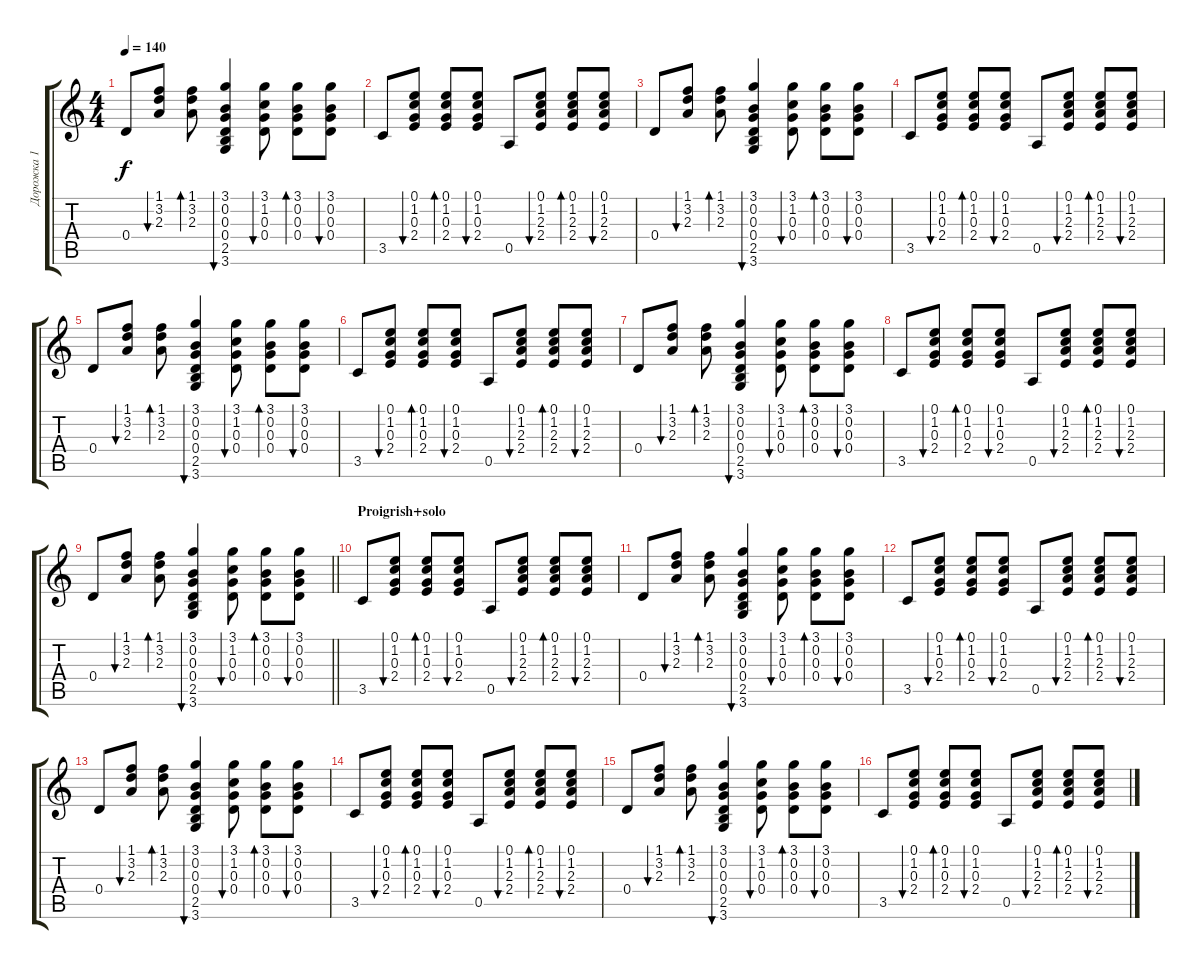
\track ("Дорожка 1" "Дорожка 1") {instrument acousticguitarsteel}
\staff {score tabs}
\tuning (E4 B3 G3 D3 A2 E2) {hide}
\ts (4 4)
\tempo 140
\clef g2
\ks c
0.4.8{dy f} (1.1 3.2 2.3).8{bu 60} (1.1 3.2 2.3).8{bd 60} (3.1 0.2 0.3 0.4 2.5 3.6).4{bu 60} (3.1 1.2 0.3 0.4).8{bu 60} (3.1 0.2 0.3 0.4).8{bd 60} (3.1 0.2 0.3 0.4).8{bu 60} |
3.5.8 (0.1 1.2 0.3 2.4).8{bu 60} (0.1 1.2 0.3 2.4).8{bd 60} (0.1 1.2 0.3 2.4).8{bu 60} 0.5.8 (0.1 1.2 2.3 2.4).8{bu 60} (0.1 1.2 2.3 2.4).8{bd 60} (0.1 1.2 2.3 2.4).8{bu 60} |
0.4.8 (1.1 3.2 2.3).8{bu 60} (1.1 3.2 2.3).8{bd 60} (3.1 0.2 0.3 0.4 2.5 3.6).4{bu 60} (3.1 1.2 0.3 0.4).8{bu 60} (3.1 0.2 0.3 0.4).8{bd 60} (3.1 0.2 0.3 0.4).8{bu 60} |
3.5.8 (0.1 1.2 0.3 2.4).8{bu 60} (0.1 1.2 0.3 2.4).8{bd 60} (0.1 1.2 0.3 2.4).8{bu 60} 0.5.8 (0.1 1.2 2.3 2.4).8{bu 60} (0.1 1.2 2.3 2.4).8{bd 60} (0.1 1.2 2.3 2.4).8{bu 60} |
0.4.8 (1.1 3.2 2.3).8{bu 60} (1.1 3.2 2.3).8{bd 60} (3.1 0.2 0.3 0.4 2.5 3.6).4{bu 60} (3.1 1.2 0.3 0.4).8{bu 60} (3.1 0.2 0.3 0.4).8{bd 60} (3.1 0.2 0.3 0.4).8{bu 60} |
3.5.8 (0.1 1.2 0.3 2.4).8{bu 60} (0.1 1.2 0.3 2.4).8{bd 60} (0.1 1.2 0.3 2.4).8{bu 60} 0.5.8 (0.1 1.2 2.3 2.4).8{bu 60} (0.1 1.2 2.3 2.4).8{bd 60} (0.1 1.2 2.3 2.4).8{bu 60} |
0.4.8 (1.1 3.2 2.3).8{bu 60} (1.1 3.2 2.3).8{bd 60} (3.1 0.2 0.3 0.4 2.5 3.6).4{bu 60} (3.1 1.2 0.3 0.4).8{bu 60} (3.1 0.2 0.3 0.4).8{bd 60} (3.1 0.2 0.3 0.4).8{bu 60} |
3.5.8 (0.1 1.2 0.3 2.4).8{bu 60} (0.1 1.2 0.3 2.4).8{bd 60} (0.1 1.2 0.3 2.4).8{bu 60} 0.5.8 (0.1 1.2 2.3 2.4).8{bu 60} (0.1 1.2 2.3 2.4).8{bd 60} (0.1 1.2 2.3 2.4).8{bu 60} |
\barLineRight lightlight
0.4.8 (1.1 3.2 2.3).8{bu 60} (1.1 3.2 2.3).8{bd 60} (3.1 0.2 0.3 0.4 2.5 3.6).4{bu 60} (3.1 1.2 0.3 0.4).8{bu 60} (3.1 0.2 0.3 0.4).8{bd 60} (3.1 0.2 0.3 0.4).8{bu 60} |
\section ("" "Proigrish+solo")
3.5.8 (0.1 1.2 0.3 2.4).8{bu 60} (0.1 1.2 0.3 2.4).8{bd 60} (0.1 1.2 0.3 2.4).8{bu 60} 0.5.8 (0.1 1.2 2.3 2.4).8{bu 60} (0.1 1.2 2.3 2.4).8{bd 60} (0.1 1.2 2.3 2.4).8{bu 60} |
0.4.8 (1.1 3.2 2.3).8{bu 60} (1.1 3.2 2.3).8{bd 60} (3.1 0.2 0.3 0.4 2.5 3.6).4{bu 60} (3.1 1.2 0.3 0.4).8{bu 60} (3.1 0.2 0.3 0.4).8{bd 60} (3.1 0.2 0.3 0.4).8{bu 60} |
3.5.8 (0.1 1.2 0.3 2.4).8{bu 60} (0.1 1.2 0.3 2.4).8{bd 60} (0.1 1.2 0.3 2.4).8{bu 60} 0.5.8 (0.1 1.2 2.3 2.4).8{bu 60} (0.1 1.2 2.3 2.4).8{bd 60} (0.1 1.2 2.3 2.4).8{bu 60} |
0.4.8 (1.1 3.2 2.3).8{bu 60} (1.1 3.2 2.3).8{bd 60} (3.1 0.2 0.3 0.4 2.5 3.6).4{bu 60} (3.1 1.2 0.3 0.4).8{bu 60} (3.1 0.2 0.3 0.4).8{bd 60} (3.1 0.2 0.3 0.4).8{bu 60} |
3.5.8 (0.1 1.2 0.3 2.4).8{bu 60} (0.1 1.2 0.3 2.4).8{bd 60} (0.1 1.2 0.3 2.4).8{bu 60} 0.5.8 (0.1 1.2 2.3 2.4).8{bu 60} (0.1 1.2 2.3 2.4).8{bd 60} (0.1 1.2 2.3 2.4).8{bu 60} |
0.4.8 (1.1 3.2 2.3).8{bu 60} (1.1 3.2 2.3).8{bd 60} (3.1 0.2 0.3 0.4 2.5 3.6).4{bu 60} (3.1 1.2 0.3 0.4).8{bu 60} (3.1 0.2 0.3 0.4).8{bd 60} (3.1 0.2 0.3 0.4).8{bu 60} |
3.5.8 (0.1 1.2 0.3 2.4).8{bu 60} (0.1 1.2 0.3 2.4).8{bd 60} (0.1 1.2 0.3 2.4).8{bu 60} 0.5.8 (0.1 1.2 2.3 2.4).8{bu 60} (0.1 1.2 2.3 2.4).8{bd 60} (0.1 1.2 2.3 2.4).8{bu 60}
